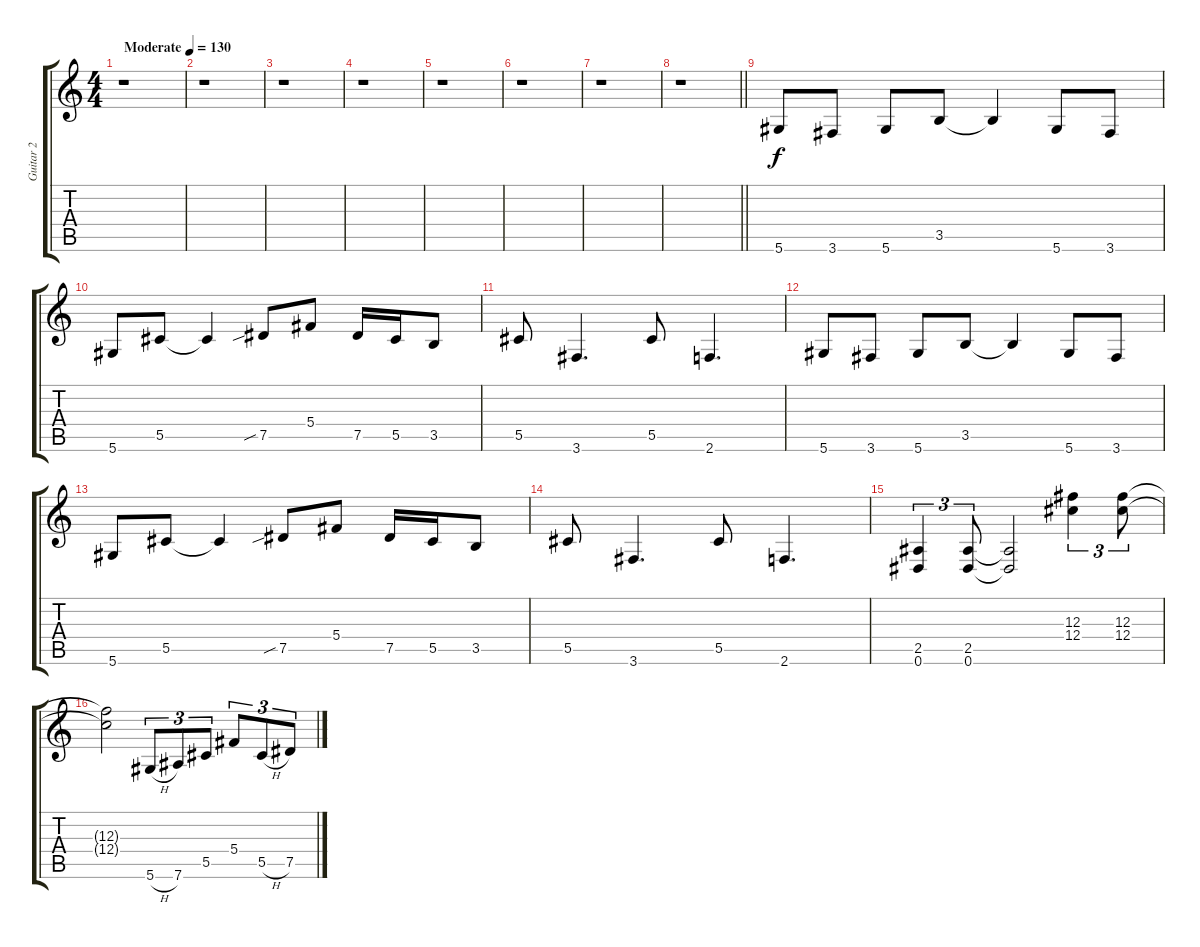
\track ("Guitar 2" "Guitar 2") {instrument overdrivenguitar}
\staff {score tabs}
\tuning (Eb4 Bb3 Gb3 Db3 Ab2 Eb2) {hide}
\ts (4 4)
\tempo (130 "Moderate")
\clef g2
\ks c
r.1{dy f instrument overdrivenguitar} |
r.1 |
r.1 |
r.1 |
r.1 |
r.1 |
r.1 |
\barLineRight lightlight
r.1 |
5.6.8 3.6.8 5.6.8 3.5.8 3.5{t}.4 5.6.8 3.6.8 |
5.6.8 5.5.8 5.5{t}.4 7.5{sib}.8 5.4.8 7.5.16 5.5.16 3.5.8 |
5.5.8 3.6.4{d} 5.5.8 2.6.4{d} |
5.6.8 3.6.8 5.6.8 3.5.8 3.5{t}.4 5.6.8 3.6.8 |
5.6.8 5.5.8 5.5{t}.4 7.5{sib}.8 5.4.8 7.5.16 5.5.16 3.5.8 |
5.5.8 3.6.4{d} 5.5.8 2.6.4{d} |
(2.5 0.6).4{tu (3 2)} (2.5 0.6).8{tu (3 2)} (2.5{t} 0.6{t}).2 (12.3 12.4).4{tu (3 2)} (12.3 12.4).8{tu (3 2)} |
(12.3{t} 12.4{t}).2 5.6{h}.8{tu (3 2)} 7.6.8{tu (3 2)} 5.5.8{tu (3 2)} 5.4.8{tu (3 2)} 5.5{h}.8{tu (3 2)} 7.5.8{tu (3 2)}
